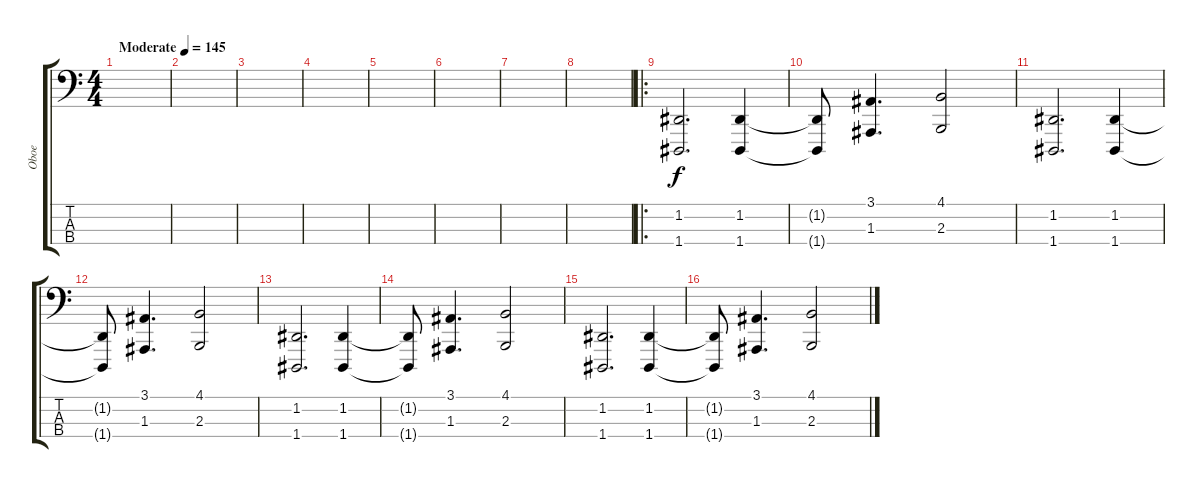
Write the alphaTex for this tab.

\track ("Oboe" "Oboe") {instrument oboe}
\staff {score tabs}
\tuning (G2 D2 A1 D1) {hide}
\ts (4 4)
\tempo (145 "Moderate")
\clef f4
\ks c
|
|
|
|
|
|
|
|
\ro
(1.2 1.4).2{d} (1.2 1.4).4 |
(1.2{t} 1.4{t}).8 (3.1 1.3).4{d} (4.1 2.3).2 |
(1.2 1.4).2{d} (1.2 1.4).4 |
(1.2{t} 1.4{t}).8 (3.1 1.3).4{d} (4.1 2.3).2 |
(1.2 1.4).2{d} (1.2 1.4).4 |
(1.2{t} 1.4{t}).8 (3.1 1.3).4{d} (4.1 2.3).2 |
(1.2 1.4).2{d} (1.2 1.4).4 |
(1.2{t} 1.4{t}).8 (3.1 1.3).4{d} (4.1 2.3).2
